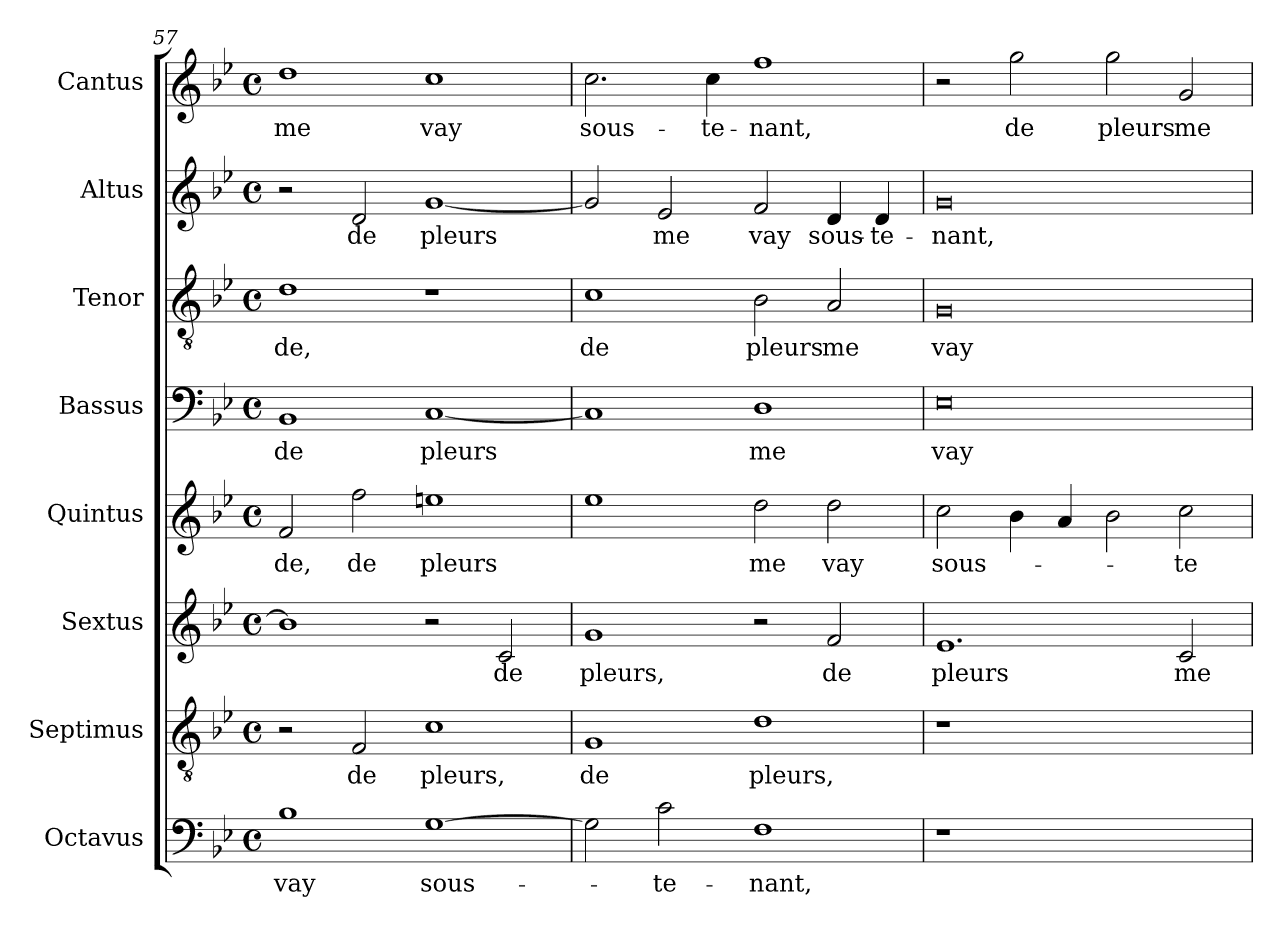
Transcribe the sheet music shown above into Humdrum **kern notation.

**kern	**text	**kern	**text	**kern	**text	**kern	**text	**kern	**text	**kern	**text	**kern	**text	**kern	**text
*part8	*part8	*part7	*part7	*part6	*part6	*part5	*part5	*part4	*part4	*part3	*part3	*part2	*part2	*part1	*part1
*staff8	*staff8	*staff7	*staff7	*staff6	*staff6	*staff5	*staff5	*staff4	*staff4	*staff3	*staff3	*staff2	*staff2	*staff1	*staff1
*I"Octavus	*	*I"Septimus	*	*I"Sextus	*	*I"Quintus	*	*I"Bassus	*	*I"Tenor	*	*I"Altus	*	*I"Cantus	*
*I'Oc	*	*I'Sp	*	*I'Sx	*	*I'Qn	*	*I'B	*	*I'T	*	*I'A	*	*I'C	*
!!LO:LB:g=z
*clefF4	*	*clefGv2	*	*clefG2	*	*clefG2	*	*clefF4	*	*clefGv2	*	*clefG2	*	*clefG2	*
*k[b-e-]	*	*k[b-e-]	*	*k[b-e-]	*	*k[b-e-]	*	*k[b-e-]	*	*k[b-e-]	*	*k[b-e-]	*	*k[b-e-]	*
*B-:	*	*B-:	*	*B-:	*	*B-:	*	*B-:	*	*B-:	*	*B-:	*	*B-:	*
*M4/4	*	*M4/4	*	*M4/4	*	*M4/4	*	*M4/4	*	*M4/4	*	*M4/4	*	*M4/4	*
*met(c)	*	*met(c)	*	*met(c)	*	*met(c)	*	*met(c)	*	*met(c)	*	*met(c)	*	*met(c)	*
=57	=57	=57	=57	=57	=57	=57	=57	=57	=57	=57	=57	=57	=57	=57	=57
!	!LO:LY:b	!	!	!	!	!	!LO:LY:b	!	!LO:LY:b	!	!LO:LY:b	!	!	!	!LO:LY:b
1B-	vay	2r	.	1b-]	.	2f/	-de,	1BB-	de	1d	-de,	2r	.	1dd	me
!	!	!	!LO:LY:b	!	!	!	!LO:LY:b	!	!	!	!	!	!LO:LY:b	!	!
.	.	2F/	de	.	.	2ff\	de	.	.	.	.	2d/	de	.	.
!	!LO:LY:b	!	!LO:LY:b	!	!	!	!LO:LY:b	!	!LO:LY:b	!	!	!	!LO:LY:b	!	!LO:LY:b
[1G	sous-	1c	pleurs,	2r	.	1een	pleurs	[1C	pleurs	1r	.	[1g	pleurs	1cc	vay
!	!	!	!	!	!LO:LY:b	!	!	!	!	!	!	!	!	!	!
.	.	.	.	2c/	de	.	.	.	.	.	.	.	.	.	.
=58	=58	=58	=58	=58	=58	=58	=58	=58	=58	=58	=58	=58	=58	=58	=58
!	!	!	!LO:LY:b	!	!LO:LY:b	!	!	!	!	!	!LO:LY:b	!	!	!	!LO:LY:b
2G\]	.	1G	de	1g	pleurs,	1ee-i	.	1C]	.	1c	de	2g/]	.	2.cc\	sous-
!	!LO:LY:b	!	!	!	!	!	!	!	!	!	!	!	!LO:LY:b	!	!
2c\	-te-	.	.	.	.	.	.	.	.	.	.	2e-/	me	.	.
!	!	!	!	!	!	!	!	!	!	!	!	!	!	!	!LO:LY:b
.	.	.	.	.	.	.	.	.	.	.	.	.	.	4cc\	-te-
!	!LO:LY:b	!	!LO:LY:b	!	!	!	!LO:LY:b	!	!LO:LY:b	!	!LO:LY:b	!	!LO:LY:b	!	!LO:LY:b
1F	-nant,	1d	pleurs,	2r	.	2dd\	me	1D	me	2B-\	pleurs	2f/	vay	1ff	-nant,
!	!	!	!	!	!LO:LY:b	!	!LO:LY:b	!	!	!	!LO:LY:b	!	!LO:LY:b	!	!
.	.	.	.	2f/	de	2dd\	vay	.	.	2A/	me	4d/	sous-	.	.
!	!	!	!	!	!	!	!	!	!	!	!	!	!LO:LY:b	!	!
.	.	.	.	.	.	.	.	.	.	.	.	4d/	-te-	.	.
=59	=59	=59	=59	=59	=59	=59	=59	=59	=59	=59	=59	=59	=59	=59	=59
!	!	!	!	!	!LO:LY:b	!	!LO:LY:b	!	!LO:LY:b	!	!LO:LY:b	!	!LO:LY:b	!	!
1r	.	1r	.	1.e-	pleurs	2cc\	sous-	0E-	vay	0G	vay	0g	-nant,	2r	.
!	!	!	!	!	!	!	!	!	!	!	!	!	!	!	!LO:LY:b
.	.	.	.	.	.	4b-\	.	.	.	.	.	.	.	2gg\	de
.	.	.	.	.	.	4a/	.	.	.	.	.	.	.	.	.
!	!	!	!	!	!	!	!	!	!	!	!	!	!	!	!LO:LY:b
1ryy	.	1ryy	.	.	.	2b-\	.	.	.	.	.	.	.	2gg\	pleurs
!	!	!	!	!	!LO:LY:b	!	!LO:LY:b	!	!	!	!	!	!	!	!LO:LY:b
.	.	.	.	2c/	me	2cc\	-te-	.	.	.	.	.	.	2g/	me
=	=	=	=	=	=	=	=	=	=	=	=	=	=	=	=
*-	*-	*-	*-	*-	*-	*-	*-	*-	*-	*-	*-	*-	*-	*-	*-
